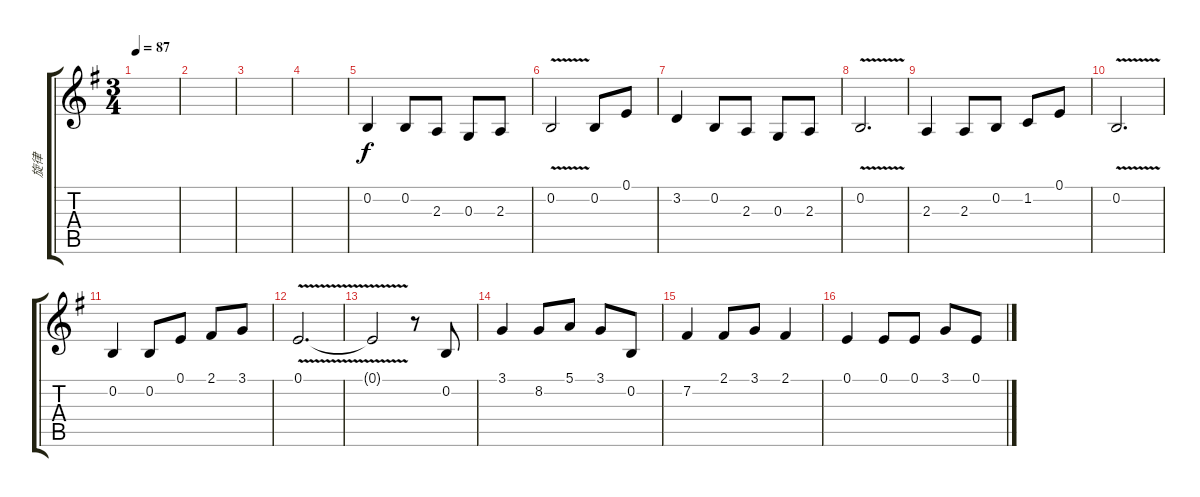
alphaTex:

\track ("旋律" "旋律") {instrument sopranosax}
\staff {score tabs}
\tuning (E4 B3 G3 D3 A2 E2) {hide}
\ts (3 4)
\tempo 87
\clef g2
\ks g
|
|
|
|
0.2.4 0.2.8 2.3.8 0.3.8 2.3.8 |
0.2{v}.2 0.2.8 0.1.8 |
3.2.4 0.2.8 2.3.8 0.3.8 2.3.8 |
0.2{v}.2{d} |
2.3.4 2.3.8 0.2.8 1.2.8 0.1.8 |
0.2{v}.2{d} |
0.2.4 0.2.8 0.1.8 2.1.8 3.1.8 |
0.1{v}.2{d} |
0.1{t}.2 r.8 0.2.8 |
3.1.4 8.2.8 5.1.8 3.1.8 0.2.8 |
7.2.4 2.1.8 3.1.8 2.1.4 |
0.1.4 0.1.8 0.1.8 3.1.8 0.1.8
